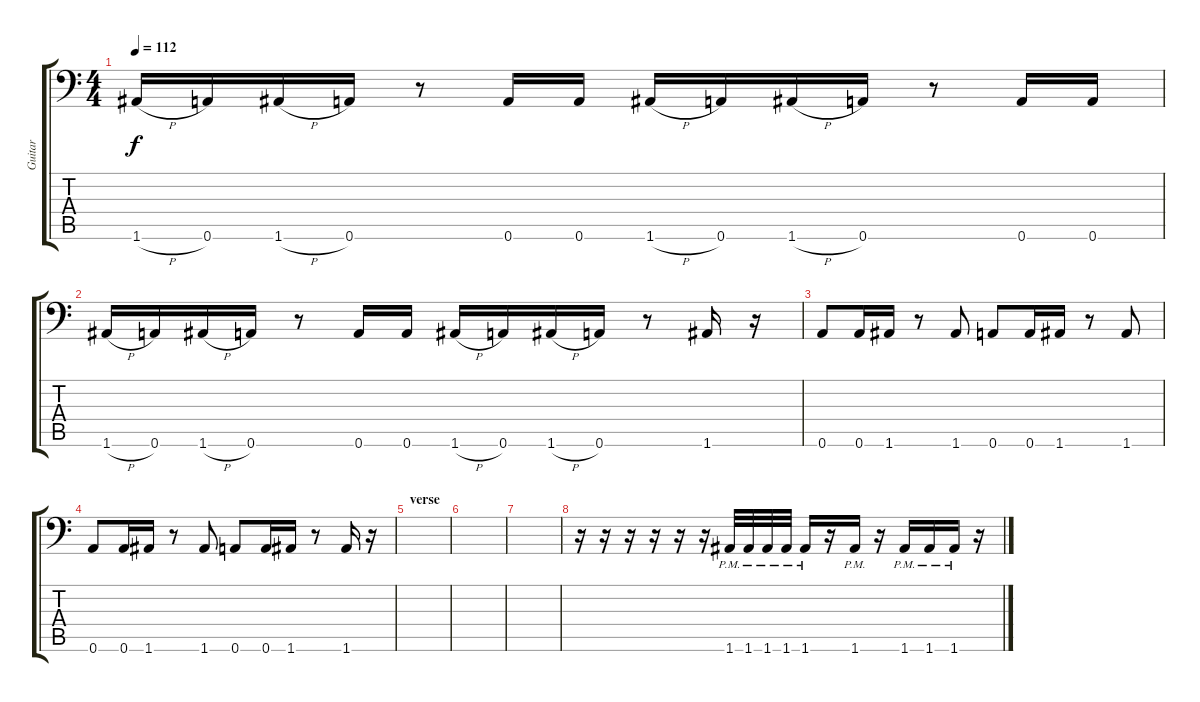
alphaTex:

\track ("Guitar" "Guitar") {instrument distortionguitar}
\staff {score tabs}
\tuning (A3 F3 D3 A2 E2 A1) {hide}
\ts (4 4)
\tempo 112
\clef f4
\ks c
1.6{h}.16{dy f} 0.6.16 1.6{h}.16 0.6.16 r.8 0.6.16 0.6.16 1.6{h}.16 0.6.16 1.6{h}.16 0.6.16 r.8 0.6.16 0.6.16 |
1.6{h}.16 0.6.16 1.6{h}.16 0.6.16 r.8 0.6.16 0.6.16 1.6{h}.16 0.6.16 1.6{h}.16 0.6.16 r.8 1.6.16 r.16 |
0.6.8 0.6.16 1.6.16 r.8 1.6.8 0.6.8 0.6.16 1.6.16 r.8 1.6.8 |
0.6.8 0.6.16 1.6.16 r.8 1.6.8 0.6.8 0.6.16 1.6.16 r.8 1.6.16 r.16 |
\section ("" "verse")
|
|
|
r.16 r.16 r.16 r.16 r.16 r.16 1.6{pm}.32 1.6{pm}.32 1.6{pm}.32 1.6{pm}.32 1.6{pm}.16 r.16 1.6{pm}.16 r.16 1.6{pm}.16 1.6{pm}.16 1.6{pm}.16 r.16
